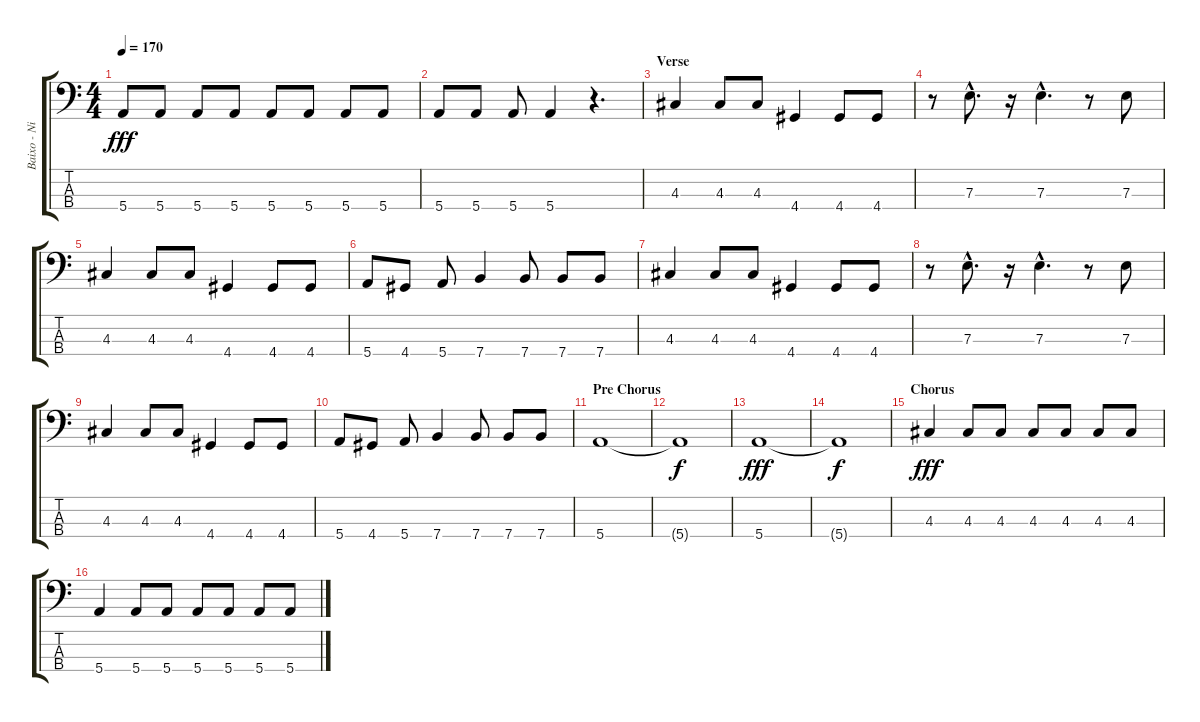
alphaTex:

\track ("Baixo - Nikola" "Baixo - Ni") {instrument electricbasspick}
\staff {score tabs}
\tuning (G2 D2 A1 E1) {hide}
\ts (4 4)
\tempo 170
\clef f4
\ks c
5.4.8{dy fff} 5.4.8 5.4.8 5.4.8 5.4.8 5.4.8 5.4.8 5.4.8 |
5.4.8 5.4.8 5.4.8 5.4.4 r.4{d} |
\section ("" "Verse")
4.3.4 4.3.8 4.3.8 4.4.4 4.4.8 4.4.8 |
r.8 7.3{hac}.8{d} r.16 7.3{hac}.4{d} r.8 7.3.8 |
4.3.4 4.3.8 4.3.8 4.4.4 4.4.8 4.4.8 |
5.4.8 4.4.8 5.4.8 7.4.4 7.4.8 7.4.8 7.4.8 |
4.3.4 4.3.8 4.3.8 4.4.4 4.4.8 4.4.8 |
r.8 7.3{hac}.8{d} r.16 7.3{hac}.4{d} r.8 7.3.8 |
4.3.4 4.3.8 4.3.8 4.4.4 4.4.8 4.4.8 |
5.4.8 4.4.8 5.4.8 7.4.4 7.4.8 7.4.8 7.4.8 |
\section ("" "Pre Chorus")
5.4.1 |
5.4{t}.1{dy f} |
5.4.1{dy fff} |
5.4{t}.1{dy f} |
\section ("" "Chorus")
4.3.4{dy fff} 4.3.8 4.3.8 4.3.8 4.3.8 4.3.8 4.3.8 |
5.4.4 5.4.8 5.4.8 5.4.8 5.4.8 5.4.8 5.4.8
